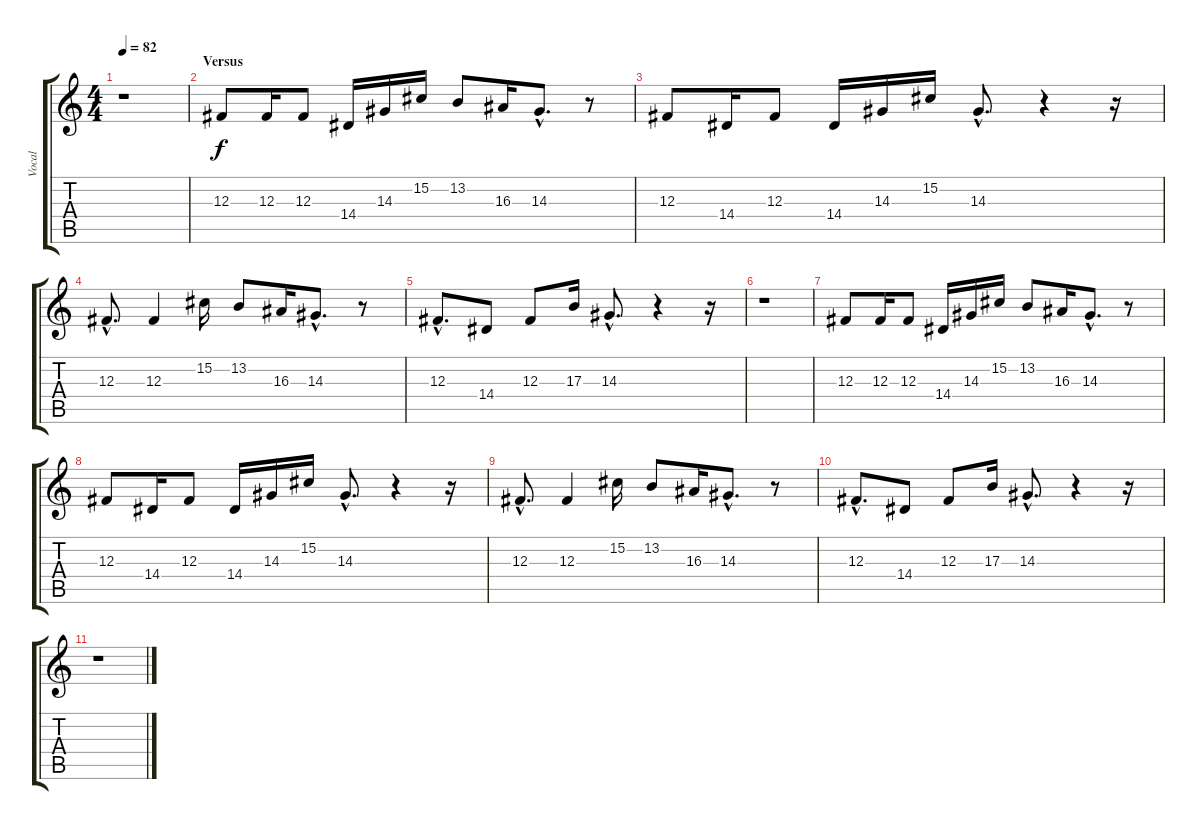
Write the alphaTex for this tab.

\track ("Vocal" "Vocal") {instrument lead1square}
\staff {score tabs}
\tuning (Eb4 Bb3 Gb3 Db3 Ab2 Eb2) {hide}
\ts (4 4)
\tempo 82
\clef g2
\ks c
r.1{dy f} |
\section ("" "Versus")
12.3.8 12.3.16 12.3.8 14.4.16 14.3.16 15.2.16 13.2.8 16.3.16 14.3{hac}.8{d} r.8 |
12.3.8 14.4.16 12.3.8 14.4.16 14.3.16 15.2.16 14.3{hac}.8{d} r.4 r.16 |
12.3{hac}.8{d} 12.3.4 15.2.16 13.2.8 16.3.16 14.3{hac}.8{d} r.8 |
12.3{hac}.8{d} 14.4.8 12.3.8 17.3.16 14.3{hac}.8{d} r.4 r.16 |
r.1 |
12.3.8 12.3.16 12.3.8 14.4.16 14.3.16 15.2.16 13.2.8 16.3.16 14.3{hac}.8{d} r.8 |
12.3.8 14.4.16 12.3.8 14.4.16 14.3.16 15.2.16 14.3{hac}.8{d} r.4 r.16 |
12.3{hac}.8{d} 12.3.4 15.2.16 13.2.8 16.3.16 14.3{hac}.8{d} r.8 |
12.3{hac}.8{d} 14.4.8 12.3.8 17.3.16 14.3{hac}.8{d} r.4 r.16 |
r.1
